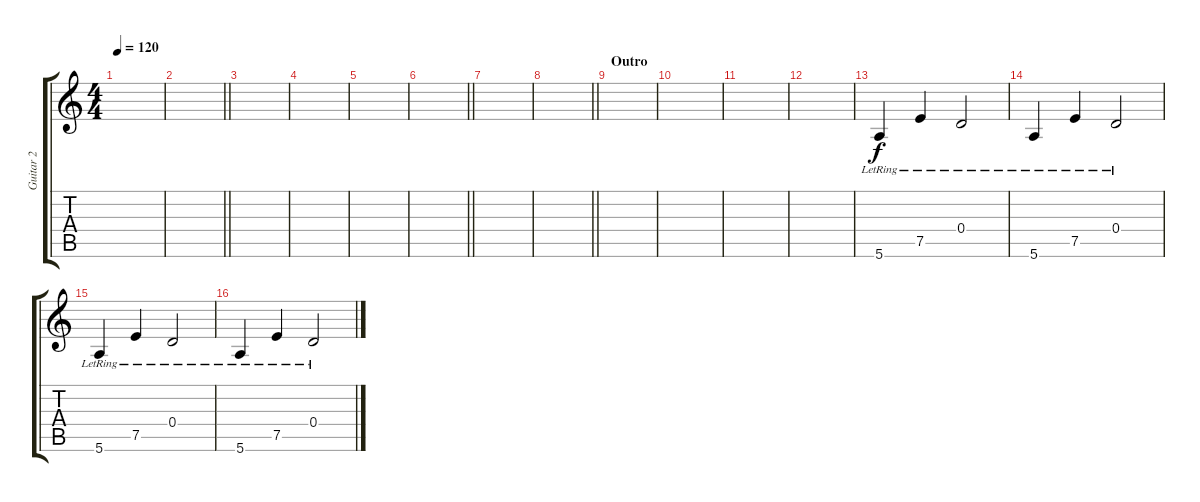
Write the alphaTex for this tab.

\track ("Guitar 2" "Guitar 2") {instrument acousticguitarsteel}
\staff {score tabs}
\tuning (E4 B3 G3 D3 A2 E2) {hide}
\ts (4 4)
\tempo 120
\clef g2
\ks c
|
\barLineRight lightlight
|
|
|
|
\barLineRight lightlight
|
|
\barLineRight lightlight
|
\section ("" "Outro")
|
|
|
|
5.6{lr}.4{volume 11} 7.5{lr}.4 0.4{lr}.2 |
5.6{lr}.4 7.5{lr}.4 0.4{lr}.2 |
5.6{lr}.4 7.5{lr}.4 0.4{lr}.2 |
5.6{lr}.4 7.5{lr}.4 0.4{lr}.2
